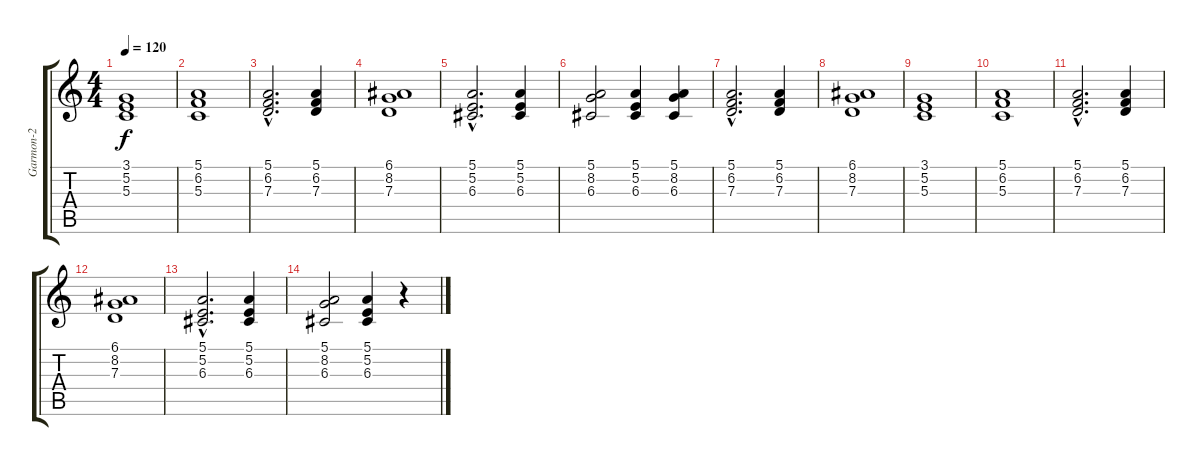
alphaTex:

\track ("Garmon-2" "Garmon-2") {instrument fx5brightness}
\staff {score tabs}
\tuning (E4 B3 G3 D3 A2 E2) {hide}
\ts (4 4)
\tempo 120
\clef g2
\ks c
(3.1 5.2 5.3).1{dy f} |
(5.1 6.2 5.3).1 |
(5.1{hac} 6.2{hac} 7.3{hac}).2{d} (5.1 6.2 7.3).4 |
(6.1 8.2 7.3).1 |
(5.1{hac} 5.2{hac} 6.3{hac}).2{d} (5.1 5.2 6.3).4 |
(5.1 8.2 6.3).2 (5.1 5.2 6.3).4 (5.1 8.2 6.3).4 |
(5.1{hac} 6.2{hac} 7.3{hac}).2{d} (5.1 6.2 7.3).4 |
(6.1 8.2 7.3).1 |
(3.1 5.2 5.3).1 |
(5.1 6.2 5.3).1{volume 5} |
(5.1{hac} 6.2{hac} 7.3{hac}).2{d volume 4} (5.1 6.2 7.3).4{volume 2} |
(6.1 8.2 7.3).1{volume 2} |
(5.1{hac} 5.2{hac} 6.3{hac}).2{d volume 1} (5.1 5.2 6.3).4{volume 0} |
(5.1 8.2 6.3).2 (5.1 5.2 6.3).4 r.4
